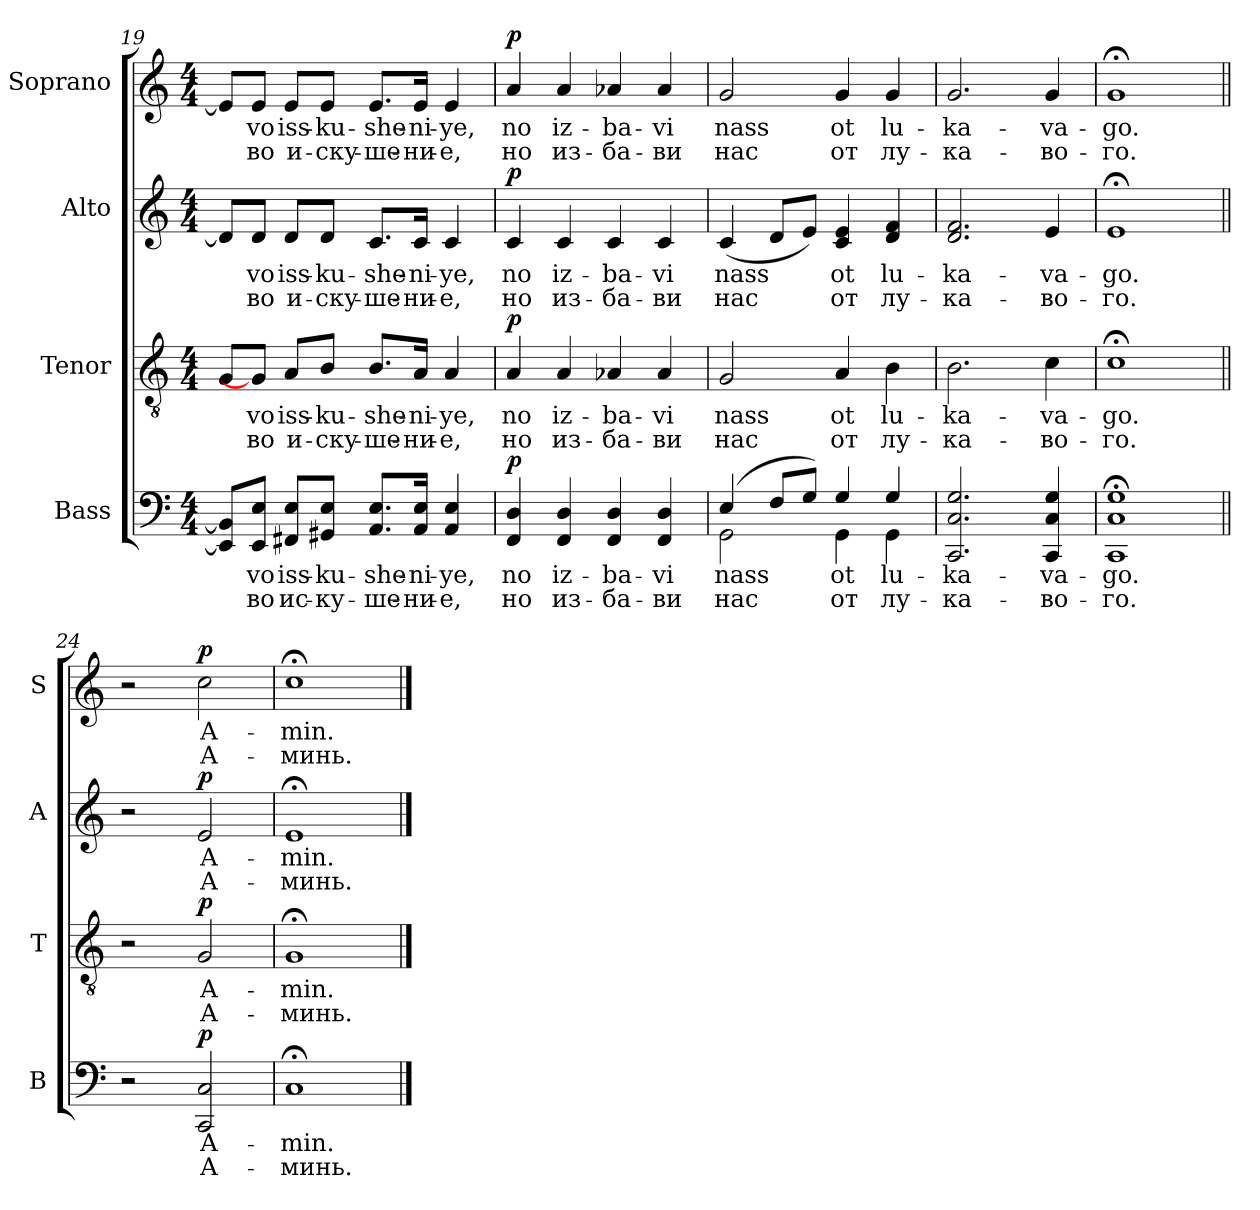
**kern	**text	**text	**dynam	**kern	**text	**text	**dynam	**kern	**text	**text	**dynam	**kern	**text	**text	**dynam
*part4	*part4	*part4	*part4	*part3	*part3	*part3	*part3	*part2	*part2	*part2	*part2	*part1	*part1	*part1	*part1
*staff4	*staff4	*staff4	*staff4	*staff3	*staff3	*staff3	*staff3	*staff2	*staff2	*staff2	*staff2	*staff1	*staff1	*staff1	*staff1
*I"Bass	*	*	*	*I"Tenor	*	*	*	*I"Alto	*	*	*	*I"Soprano	*	*	*
*I'B	*	*	*	*I'T	*	*	*	*I'A	*	*	*	*I'S	*	*	*
*clefF4	*	*	*	*clefGv2	*	*	*	*clefG2	*	*	*	*clefG2	*	*	*
*k[]	*	*	*	*k[]	*	*	*	*k[]	*	*	*	*k[]	*	*	*
*M4/4	*	*	*	*M4/4	*	*	*	*M4/4	*	*	*	*M4/4	*	*	*
=19	=19	=19	=19	=19	=19	=19	=19	=19	=19	=19	=19	=19	=19	=19	=19
8EE/] 8BB/]L	.	.	.	8G/L	.	.	.	8d/L]	.	.	.	8e/L]	.	.	.
!	!LO:LY:b	!LO:LY:b	!	!	!LO:LY:b	!LO:LY:b	!	!	!LO:LY:b	!LO:LY:b	!	!	!LO:LY:b	!LO:LY:b	!
8EE/ 8E/J	vo	во	.	8G#/J]	vo	во	.	8d/J	vo	во	.	8e/J	vo	во	.
!	!LO:LY:b	!LO:LY:b	!	!	!LO:LY:b	!LO:LY:b	!	!	!LO:LY:b	!LO:LY:b	!	!	!LO:LY:b	!LO:LY:b	!
8FF#X/ 8E/L	iss-	ис-	.	8A/L	iss-	и-	.	8d/L	iss-	и-	.	8e/L	iss-	и-	.
!	!LO:LY:b	!LO:LY:b	!	!	!LO:LY:b	!LO:LY:b	!	!	!LO:LY:b	!LO:LY:b	!	!	!LO:LY:b	!LO:LY:b	!
8GG#X/ 8E/J	-ku-	-ку-	.	8B/J	-ku-	-ску-	.	8d/J	-ku-	-ску-	.	8e/J	-ku-	-ску-	.
!	!LO:LY:b	!LO:LY:b	!	!	!LO:LY:b	!LO:LY:b	!	!	!LO:LY:b	!LO:LY:b	!	!	!LO:LY:b	!LO:LY:b	!
8.AA/ 8.E/L	-she-	-ше-	.	8.B/L	-she-	-ше-	.	8.c/L	-she-	-ше-	.	8.e/L	-she-	-ше-	.
!	!LO:LY:b	!LO:LY:b	!	!	!LO:LY:b	!LO:LY:b	!	!	!LO:LY:b	!LO:LY:b	!	!	!LO:LY:b	!LO:LY:b	!
16AA/ 16E/Jk	-ni-	-ни-	.	16A/Jk	-ni-	-ни-	.	16c/Jk	-ni-	-ни-	.	16e/Jk	-ni-	-ни-	.
!	!LO:LY:b	!LO:LY:b	!	!	!LO:LY:b	!LO:LY:b	!	!	!LO:LY:b	!LO:LY:b	!	!	!LO:LY:b	!LO:LY:b	!
4AA/ 4E/	-ye,	-е,	.	4A/	-ye,	-е,	.	4c/	-ye,	-е,	.	4e/	-ye,	-е,	.
=20	=20	=20	=20	=20	=20	=20	=20	=20	=20	=20	=20	=20	=20	=20	=20
!	!LO:LY:b	!LO:LY:b	!LO:DY:a	!	!LO:LY:b	!LO:LY:b	!LO:DY:a	!	!LO:LY:b	!LO:LY:b	!LO:DY:a	!	!LO:LY:b	!LO:LY:b	!LO:DY:a
4FF/ 4D/	no	но	p	4A/	no	но	p	4c/	no	но	p	4a/	no	но	p
!	!LO:LY:b	!LO:LY:b	!	!	!LO:LY:b	!LO:LY:b	!	!	!LO:LY:b	!LO:LY:b	!	!	!LO:LY:b	!LO:LY:b	!
4FF/ 4D/	iz-	из-	.	4A/	iz-	из-	.	4c/	iz-	из-	.	4a/	iz-	из-	.
!	!LO:LY:b	!LO:LY:b	!	!	!LO:LY:b	!LO:LY:b	!	!	!LO:LY:b	!LO:LY:b	!	!	!LO:LY:b	!LO:LY:b	!
4FF/ 4D/	-ba-	-ба-	.	4A-X/	-ba-	-ба-	.	4c/	-ba-	-ба-	.	4a-X/	-ba-	-ба-	.
!	!LO:LY:b	!LO:LY:b	!	!	!LO:LY:b	!LO:LY:b	!	!	!LO:LY:b	!LO:LY:b	!	!	!LO:LY:b	!LO:LY:b	!
4FF/ 4D/	-vi	-ви	.	4A-/	-vi	-ви	.	4c/	-vi	-ви	.	4a-/	-vi	-ви	.
=21	=21	=21	=21	=21	=21	=21	=21	=21	=21	=21	=21	=21	=21	=21	=21
!	!LO:LY:b	!LO:LY:b	!	!	!LO:LY:b	!LO:LY:b	!	!	!LO:LY:b	!LO:LY:b	!	!	!LO:LY:b	!LO:LY:b	!
*^	*	*	*	*	*	*	*	*	*	*	*	*	*	*	*
(>4E/	2GG\	nass	нас	.	2G/	nass	нас	.	(<4c/	nass	нас	.	2g/	nass	нас	.
8F/L	.	.	.	.	.	.	.	.	8d/L	.	.	.	.	.	.	.
8G/J)	.	.	.	.	.	.	.	.	8e/J)	.	.	.	.	.	.	.
!	!	!LO:LY:b	!LO:LY:b	!	!	!LO:LY:b	!LO:LY:b	!	!	!LO:LY:b	!LO:LY:b	!	!	!LO:LY:b	!LO:LY:b	!
4G/	4GG\	ot	от	.	4A/	ot	от	.	4c/ 4e/	ot	от	.	4g/	ot	от	.
!	!	!LO:LY:b	!LO:LY:b	!	!	!LO:LY:b	!LO:LY:b	!	!	!LO:LY:b	!LO:LY:b	!	!	!LO:LY:b	!LO:LY:b	!
4G/	4GG\	lu-	лу-	.	4B\	lu-	лу-	.	4d/ 4f/	lu-	лу-	.	4g/	lu-	лу-	.
=22	=22	=22	=22	=22	=22	=22	=22	=22	=22	=22	=22	=22	=22	=22	=22	=22
!	!	!LO:LY:b	!LO:LY:b	!	!	!LO:LY:b	!LO:LY:b	!	!	!LO:LY:b	!LO:LY:b	!	!	!LO:LY:b	!LO:LY:b	!
*v	*v	*	*	*	*	*	*	*	*	*	*	*	*	*	*	*
2.CC/ 2.C/ 2.G/	-ka-	-ка-	.	2.B\	-ka-	-ка-	.	2.d/ 2.f/	-ka-	-ка-	.	2.g/	-ka-	-ка-	.
!	!LO:LY:b	!LO:LY:b	!	!	!LO:LY:b	!LO:LY:b	!	!	!LO:LY:b	!LO:LY:b	!	!	!LO:LY:b	!LO:LY:b	!
4CC/ 4C/ 4G/	-va-	-во-	.	4c\	-va-	-во-	.	4e/	-va-	-во-	.	4g/	-va-	-во-	.
!!LO:LB:g=z
=23	=23	=23	=23	=23	=23	=23	=23	=23	=23	=23	=23	=23	=23	=23	=23
!	!LO:LY:b	!LO:LY:b	!	!	!LO:LY:b	!LO:LY:b	!	!	!LO:LY:b	!LO:LY:b	!	!	!LO:LY:b	!LO:LY:b	!
1CC;< 1C;< 1G;<	-go.	-го.	.	1c;<	-go.	-го.	.	1e;<	-go.	-го.	.	1g;<	-go.	-го.	.
=24||	=24||	=24||	=24||	=24||	=24||	=24||	=24||	=24||	=24||	=24||	=24||	=24||	=24||	=24||	=24||
2r	.	.	.	2r	.	.	.	2r	.	.	.	2r	.	.	.
!	!LO:LY:b	!LO:LY:b	!LO:DY:a	!	!LO:LY:b	!LO:LY:b	!LO:DY:a	!	!LO:LY:b	!LO:LY:b	!LO:DY:a	!	!LO:LY:b	!LO:LY:b	!LO:DY:a
2CC/ 2C/	A-	A-	p	2G/	A-	A-	p	2e/	A-	A-	p	2cc\	A-	A-	p
=25	=25	=25	=25	=25	=25	=25	=25	=25	=25	=25	=25	=25	=25	=25	=25
!	!LO:LY:b	!LO:LY:b	!	!	!LO:LY:b	!LO:LY:b	!	!	!LO:LY:b	!LO:LY:b	!	!	!LO:LY:b	!LO:LY:b	!
1C;<	-min.	-минь.	.	1G;<	-min.	-минь.	.	1e;<	-min.	-минь.	.	1cc;<	-min.	-минь.	.
==	==	==	==	==	==	==	==	==	==	==	==	==	==	==	==
*-	*-	*-	*-	*-	*-	*-	*-	*-	*-	*-	*-	*-	*-	*-	*-
